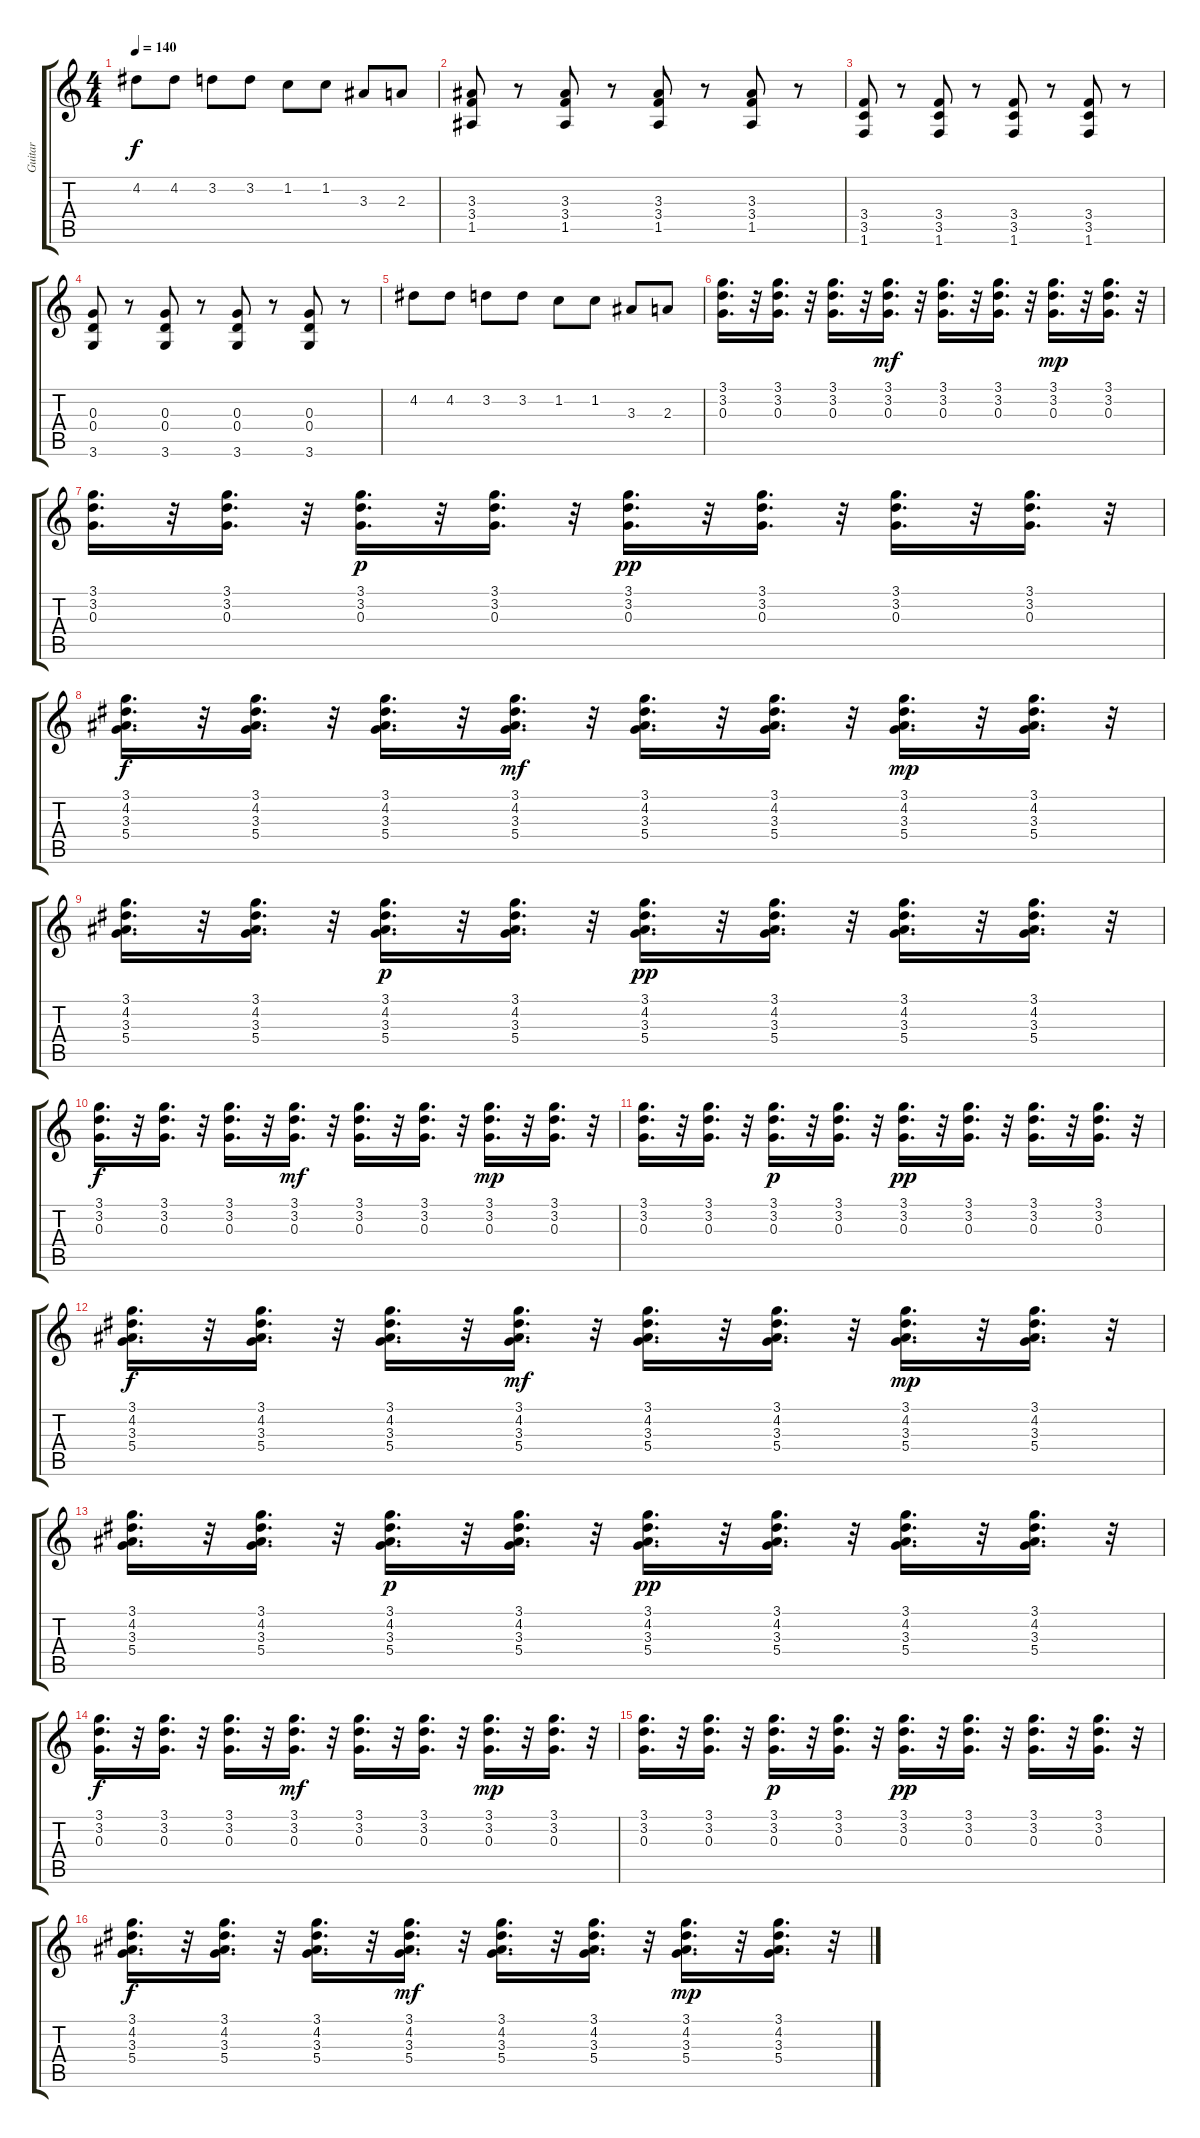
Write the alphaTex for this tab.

\track ("Guitar" "Guitar") {instrument overdrivenguitar}
\staff {score tabs}
\tuning (E4 B3 G3 D3 A2 E2) {hide}
\ts (4 4)
\tempo 140
\clef g2
\ks c
4.2.8{dy f} 4.2.8 3.2.8 3.2.8 1.2.8 1.2.8 3.3.8 2.3.8 |
(3.3 3.4 1.5).8 r.8 (3.3 3.4 1.5).8 r.8 (3.3 3.4 1.5).8 r.8 (3.3 3.4 1.5).8 r.8 |
(3.4 3.5 1.6).8 r.8 (3.4 3.5 1.6).8 r.8 (3.4 3.5 1.6).8 r.8 (3.4 3.5 1.6).8 r.8 |
(0.3 0.4 3.6).8 r.8 (0.3 0.4 3.6).8 r.8 (0.3 0.4 3.6).8 r.8 (0.3 0.4 3.6).8 r.8 |
4.2.8 4.2.8 3.2.8 3.2.8 1.2.8 1.2.8 3.3.8 2.3.8 |
(3.1 3.2 0.3).16{d} r.32 (3.1 3.2 0.3).16{d} r.32 (3.1 3.2 0.3).16{d} r.32 (3.1 3.2 0.3).16{d dy mf} r.32 (3.1 3.2 0.3).16{d} r.32 (3.1 3.2 0.3).16{d} r.32 (3.1 3.2 0.3).16{d dy mp} r.32 (3.1 3.2 0.3).16{d} r.32 |
(3.1 3.2 0.3).16{d} r.32 (3.1 3.2 0.3).16{d} r.32 (3.1 3.2 0.3).16{d dy p} r.32 (3.1 3.2 0.3).16{d} r.32 (3.1 3.2 0.3).16{d dy pp} r.32 (3.1 3.2 0.3).16{d} r.32 (3.1 3.2 0.3).16{d} r.32 (3.1 3.2 0.3).16{d} r.32 |
(3.1 4.2 3.3 5.4).16{d dy f} r.32 (3.1 4.2 3.3 5.4).16{d} r.32 (3.1 4.2 3.3 5.4).16{d} r.32 (3.1 4.2 3.3 5.4).16{d dy mf} r.32 (3.1 4.2 3.3 5.4).16{d} r.32 (3.1 4.2 3.3 5.4).16{d} r.32 (3.1 4.2 3.3 5.4).16{d dy mp} r.32 (3.1 4.2 3.3 5.4).16{d} r.32 |
(3.1 4.2 3.3 5.4).16{d} r.32 (3.1 4.2 3.3 5.4).16{d} r.32 (3.1 4.2 3.3 5.4).16{d dy p} r.32 (3.1 4.2 3.3 5.4).16{d} r.32 (3.1 4.2 3.3 5.4).16{d dy pp} r.32 (3.1 4.2 3.3 5.4).16{d} r.32 (3.1 4.2 3.3 5.4).16{d} r.32 (3.1 4.2 3.3 5.4).16{d} r.32 |
(3.1 3.2 0.3).16{d dy f} r.32 (3.1 3.2 0.3).16{d} r.32 (3.1 3.2 0.3).16{d} r.32 (3.1 3.2 0.3).16{d dy mf} r.32 (3.1 3.2 0.3).16{d} r.32 (3.1 3.2 0.3).16{d} r.32 (3.1 3.2 0.3).16{d dy mp} r.32 (3.1 3.2 0.3).16{d} r.32 |
(3.1 3.2 0.3).16{d} r.32 (3.1 3.2 0.3).16{d} r.32 (3.1 3.2 0.3).16{d dy p} r.32 (3.1 3.2 0.3).16{d} r.32 (3.1 3.2 0.3).16{d dy pp} r.32 (3.1 3.2 0.3).16{d} r.32 (3.1 3.2 0.3).16{d} r.32 (3.1 3.2 0.3).16{d} r.32 |
(3.1 4.2 3.3 5.4).16{d dy f} r.32 (3.1 4.2 3.3 5.4).16{d} r.32 (3.1 4.2 3.3 5.4).16{d} r.32 (3.1 4.2 3.3 5.4).16{d dy mf} r.32 (3.1 4.2 3.3 5.4).16{d} r.32 (3.1 4.2 3.3 5.4).16{d} r.32 (3.1 4.2 3.3 5.4).16{d dy mp} r.32 (3.1 4.2 3.3 5.4).16{d} r.32 |
(3.1 4.2 3.3 5.4).16{d} r.32 (3.1 4.2 3.3 5.4).16{d} r.32 (3.1 4.2 3.3 5.4).16{d dy p} r.32 (3.1 4.2 3.3 5.4).16{d} r.32 (3.1 4.2 3.3 5.4).16{d dy pp} r.32 (3.1 4.2 3.3 5.4).16{d} r.32 (3.1 4.2 3.3 5.4).16{d} r.32 (3.1 4.2 3.3 5.4).16{d} r.32 |
(3.1 3.2 0.3).16{d dy f} r.32 (3.1 3.2 0.3).16{d} r.32 (3.1 3.2 0.3).16{d} r.32 (3.1 3.2 0.3).16{d dy mf} r.32 (3.1 3.2 0.3).16{d} r.32 (3.1 3.2 0.3).16{d} r.32 (3.1 3.2 0.3).16{d dy mp} r.32 (3.1 3.2 0.3).16{d} r.32 |
(3.1 3.2 0.3).16{d} r.32 (3.1 3.2 0.3).16{d} r.32 (3.1 3.2 0.3).16{d dy p} r.32 (3.1 3.2 0.3).16{d} r.32 (3.1 3.2 0.3).16{d dy pp} r.32 (3.1 3.2 0.3).16{d} r.32 (3.1 3.2 0.3).16{d} r.32 (3.1 3.2 0.3).16{d} r.32 |
(3.1 4.2 3.3 5.4).16{d dy f} r.32 (3.1 4.2 3.3 5.4).16{d} r.32 (3.1 4.2 3.3 5.4).16{d} r.32 (3.1 4.2 3.3 5.4).16{d dy mf} r.32 (3.1 4.2 3.3 5.4).16{d} r.32 (3.1 4.2 3.3 5.4).16{d} r.32 (3.1 4.2 3.3 5.4).16{d dy mp} r.32 (3.1 4.2 3.3 5.4).16{d} r.32
